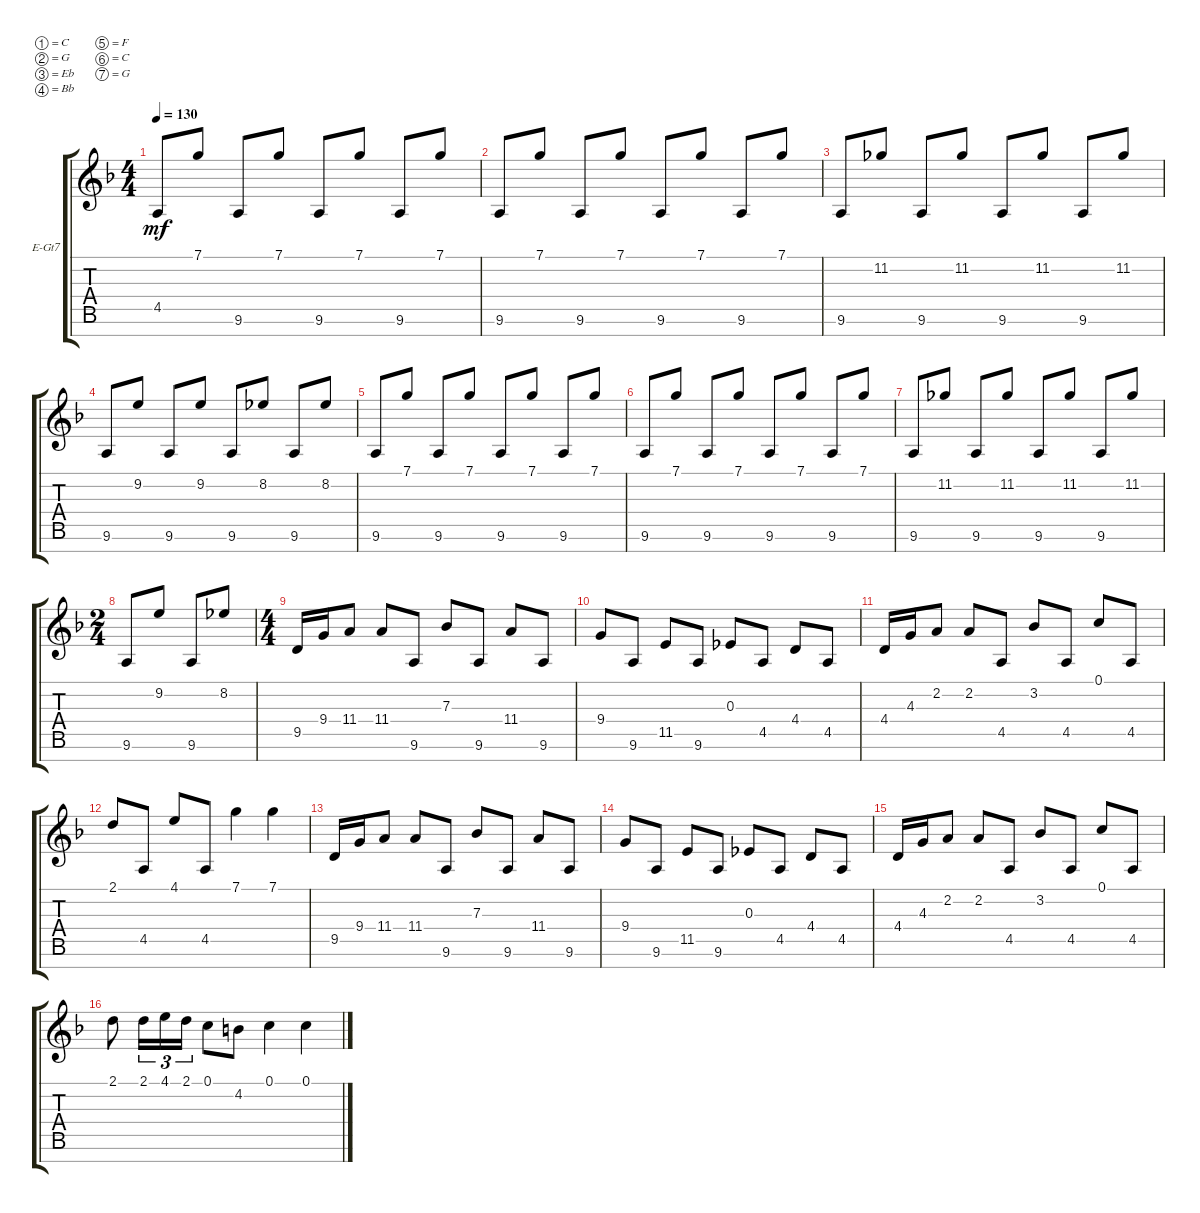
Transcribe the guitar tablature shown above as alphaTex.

\defaultSystemsLayout 4
\bracketExtendMode groupsimilarinstruments
\firstSystemTrackNameOrientation horizontal
\otherSystemsTrackNameOrientation horizontal
\track ("Electric Guitar I" "E-Gt7") {instrument distortionguitar}
\staff {score tabs}
\tuning (C4 G3 Eb3 Bb2 F2 C2 G1)
\ts (4 4)
\section ("" "")
\tempo 130
\clef g2
\ks f
4.5.8{dy mf} 7.1.8 9.6.8 7.1.8 9.6.8 7.1.8 9.6.8 7.1.8 |
9.6.8 7.1.8 9.6.8 7.1.8 9.6.8 7.1.8 9.6.8 7.1.8 |
9.6.8 11.2.8 9.6.8 11.2.8 9.6.8 11.2.8 9.6.8 11.2.8 |
9.6.8 9.2.8 9.6.8 9.2.8 9.6.8 8.2.8 9.6.8 8.2.8 |
9.6.8 7.1.8 9.6.8 7.1.8 9.6.8 7.1.8 9.6.8 7.1.8 |
9.6.8 7.1.8 9.6.8 7.1.8 9.6.8 7.1.8 9.6.8 7.1.8 |
9.6.8 11.2.8 9.6.8 11.2.8 9.6.8 11.2.8 9.6.8 11.2.8 |
\ts (2 4)
9.6.8 9.2.8 9.6.8 8.2.8 |
\ts (4 4)
\section ("" "")
9.5.16 9.4.16 11.4.8 11.4.8 9.6.8 7.3.8 9.6.8 11.4.8 9.6.8 |
9.4.8 9.6.8 11.5.8 9.6.8 0.3.8 4.5.8 4.4.8 4.5.8 |
4.4.16 4.3.16 2.2.8 2.2.8 4.5.8 3.2.8 4.5.8 0.1.8 4.5.8 |
2.1.8 4.5.8 4.1.8 4.5.8 7.1.4 7.1.4 |
9.5.16 9.4.16 11.4.8 11.4.8 9.6.8 7.3.8 9.6.8 11.4.8 9.6.8 |
9.4.8 9.6.8 11.5.8 9.6.8 0.3.8 4.5.8 4.4.8 4.5.8 |
4.4.16 4.3.16 2.2.8 2.2.8 4.5.8 3.2.8 4.5.8 0.1.8 4.5.8 |
2.1.8 2.1.16{tu (3 2)} 4.1.16{tu (3 2)} 2.1.16{tu (3 2)} 0.1.8 4.2.8 0.1.4 0.1.4
